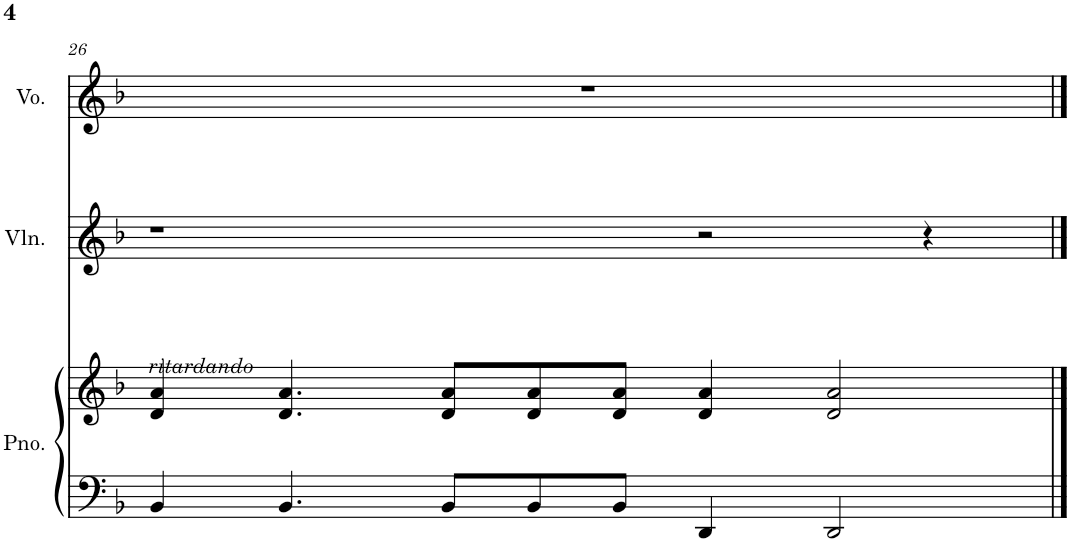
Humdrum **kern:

**kern	**kern	**kern	**kern
*part3	*part3	*part2	*part1
*staff4	*staff3	*staff2	*staff1
*I"Piano	*	*I"Violin	*I"Voice
*I'Pno.	*	*I'Vln.	*I'Vo.
!!LO:PB:g=z
*clefF4	*clefG2	*clefG2	*clefG2
*k[b-]	*k[b-]	*k[b-]	*k[b-]
*M7/4	*M7/4	*M7/4	*M7/4
=26	=26	=26	=26
!	!LO:TX:b:i:t=ritardando	!	!
4BB-/	4d/ 4a/	1r	1..r
4.BB-/	4.d/ 4.a/	.	.
8BB-/L	8d/ 8a/L	.	.
8BB-/	8d/ 8a/	.	.
8BB-/J	8d/ 8a/J	.	.
4DD/	4d/ 4a/	2r	.
2DD/	2d/ 2a/	.	.
.	.	4r	.
==	==	==	==
*-	*-	*-	*-
